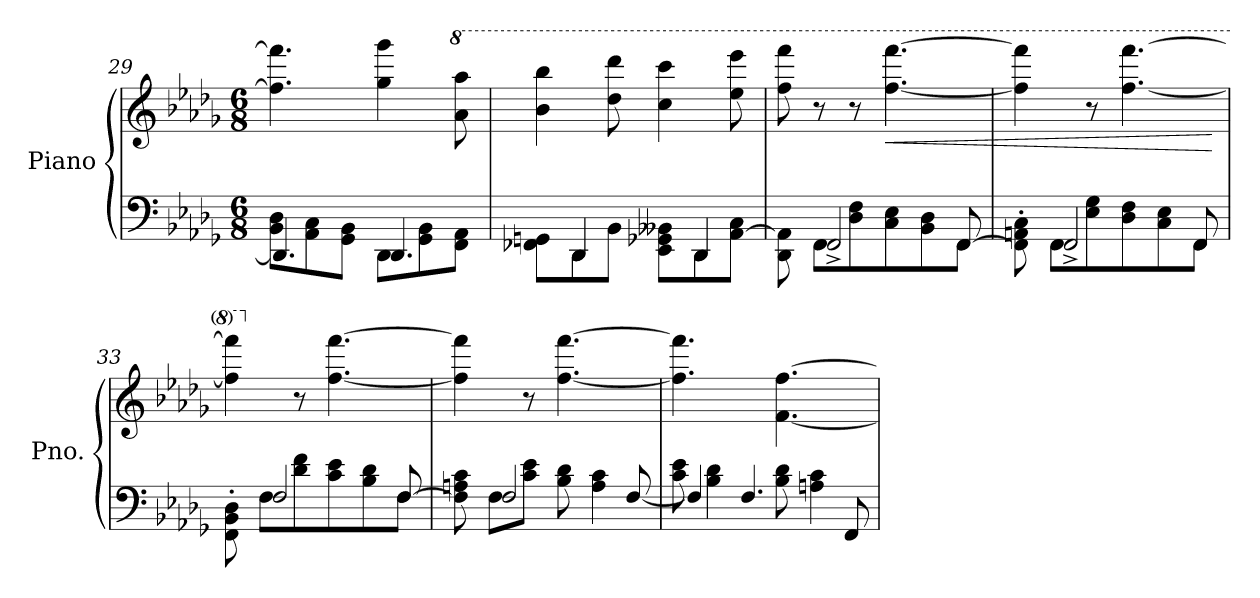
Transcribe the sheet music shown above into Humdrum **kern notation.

**kern	**kern	**dynam
*part1	*part1	*part1
*staff2	*staff1	*staff1/2
*I"Piano	*	*
*I'Pno.	*	*
*clefF4	*clefG2	*
*k[b-e-a-d-g-]	*k[b-e-a-d-g-]	*
*M6/8	*M6/8	*
=29	=29	=29
*^	*	*
8BB-\ 8D-\L	4.DD-/]	4.ff\] 4.fff\]	.
8AA-\ 8C\	.	.	.
8GG-\ 8BB-\J	.	.	.
8DD-\L	4.DD-/	4gg-\ 4ggg-\	.
8GG-\ 8BB-\	.	.	.
*	*	*8va	*
8FF\ 8AA-\J	.	8aa-\ 8aaa-\	.
=30	=30	=30	=30
8FF-X\ 8GGn\L	8ryy	4bb-\ 4bbb-\	.
8DD-\	4DD-/	.	.
8BB-\J	.	8ddd-\ 8dddd-\	.
8EE-\ 8GG-X\ 8BB--X\L	8ryy	4ccc\ 4cccc\	.
8DD-\	4DD-/	.	.
[8AA-\ 8C\J	.	8eee-\ 8eeee-\	.
=31	=31	=31	=31
!	!	!	!LO:DY:b
8DD-\ 8AA-\]	8ryy	8fff\ 8ffff\	other-dynamics
8FF\L	2FF^/	8r	.
8D-\ 8F\	.	8r	.
!	!	!	!LO:HP:b
8C\ 8E-\	.	[4.fff\ [4.ffff\	<
8BB-\ 8D-\	.	.	.
[8FF\J	8FF/	.	.
=32	=32	=32	=32
8FF\]' 8AAn\' 8C\'	8ryy	4fff\] 4ffff\]	.
8FF\L	2FF^/	.	.
8E-\ 8G-\	.	8r	.
8D-\ 8F\	.	[4.fff\ [4.ffff\	.
8C\ 8E-\	.	.	.
8FF\J	8FF/	.	.
*v	*v	*	*
.	.	[
=33	=33	=33
*^	*	*
8FF\' 8BB-\' 8D-\'	8ryy	4fff\] 4ffff\]	.
8F\L	2F/	.	.
*	*	*X8va	*
8d-\ 8f\	.	8r	.
8c\ 8e-\	.	[4.ff\ [4.fff\	.
8B-\ 8d-\	.	.	.
[8F\J	8F/	.	.
!!LO:PB:g=z
=34	=34	=34	=34
8F\] 8An\ 8c\	8ryy	4ff\] 4fff\]	.
8F\L	2F/	.	.
8c\ 8e-\J	.	8r	.
8B-\ 8d-\	.	[4.ff\ [4.fff\	.
4A\ 4c\	.	.	.
.	[8F/	.	.
=35	=35	=35	=35
8c\ 8e-\	4F/]	4.ff\] 4.fff\]	.
4B-\ 4d-\	.	.	.
.	4.F/	.	.
8B-\ 8d-\	.	[4.f\ [4.ff\	.
4An\ 4c\	.	.	.
.	8FF/	.	.
*v	*v	*	*
=	=	=
*-	*-	*-
